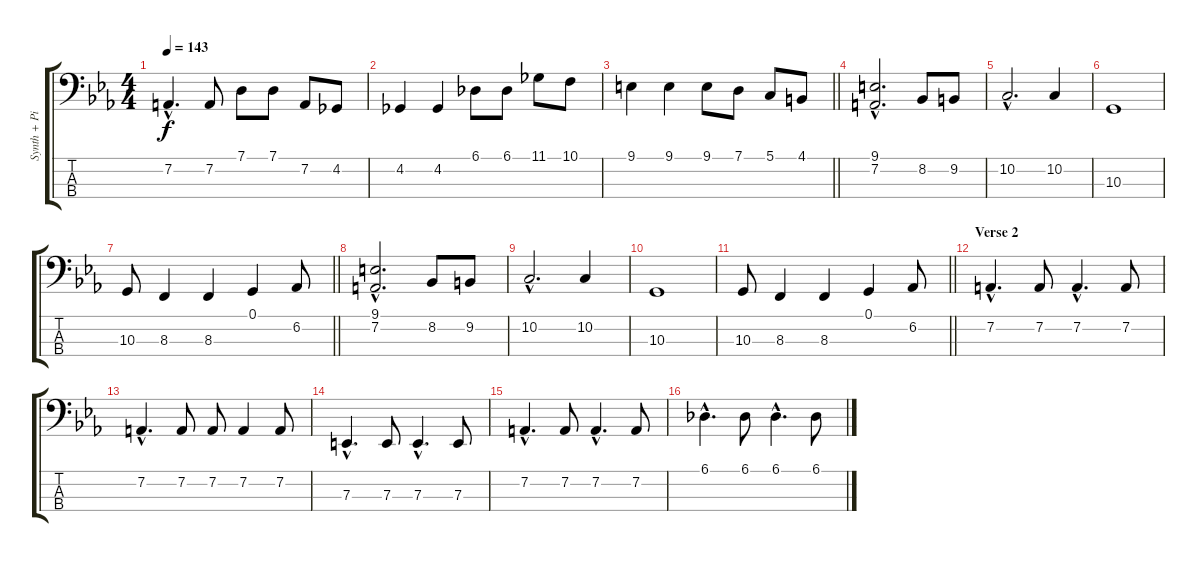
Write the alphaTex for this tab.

\track ("Synth + Piano LH - Elton John" "Synth + Pi") {instrument acousticgrandpiano}
\staff {score tabs}
\tuning (G2 D2 A1 E1) {hide}
\ts (4 4)
\tempo 143
\clef f4
\ks cminor
7.2{hac}.4{d dy f} 7.2.8 7.1.8 7.1.8 7.2.8 4.2.8 |
4.2.4 4.2.4 6.1.8 6.1.8 11.1.8 10.1.8 |
\barLineRight lightlight
9.1.4 9.1.4 9.1.8 7.1.8 5.1.8 4.1.8 |
(9.1{hac} 7.2{hac}).2{d} 8.2.8 9.2.8 |
10.2{hac}.2{d} 10.2.4 |
10.3.1 |
\barLineRight lightlight
10.3.8 8.3.4 8.3.4 0.1.4 6.2.8 |
(9.1{hac} 7.2{hac}).2{d} 8.2.8 9.2.8 |
10.2{hac}.2{d} 10.2.4 |
10.3.1 |
\barLineRight lightlight
10.3.8 8.3.4 8.3.4 0.1.4 6.2.8 |
\section ("" "Verse 2")
7.2{hac}.4{d} 7.2.8 7.2{hac}.4{d} 7.2.8 |
7.2{hac}.4{d} 7.2.8 7.2.8 7.2.4 7.2.8 |
7.3{hac}.4{d} 7.3.8 7.3{hac}.4{d} 7.3.8 |
7.2{hac}.4{d} 7.2.8 7.2{hac}.4{d} 7.2.8 |
6.1{hac}.4{d} 6.1.8 6.1{hac}.4{d} 6.1.8
